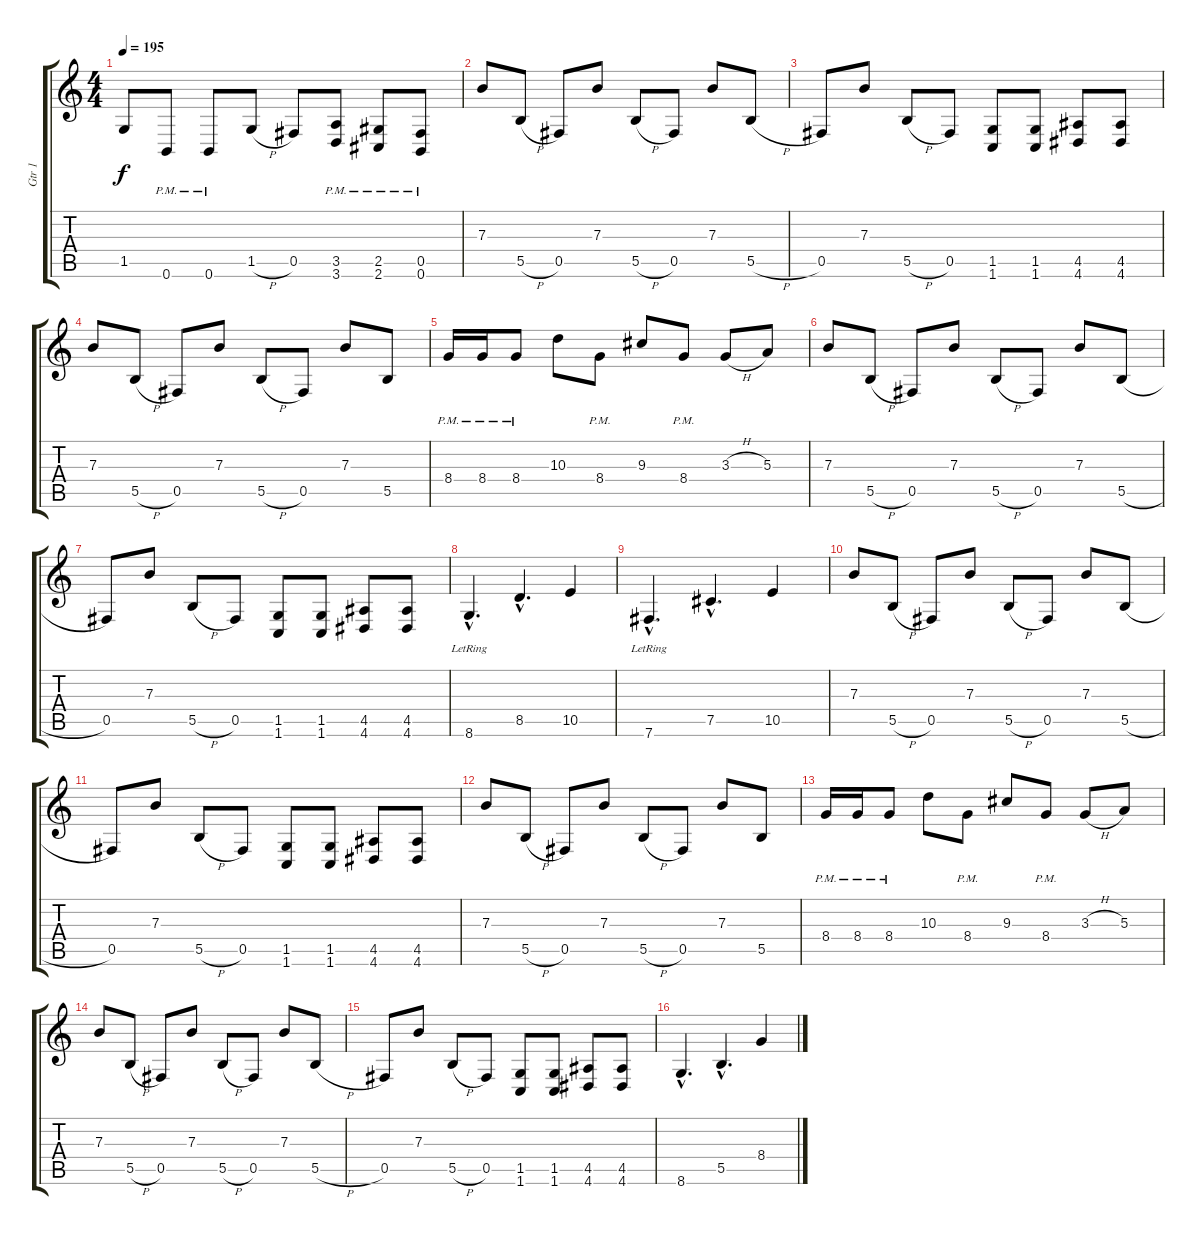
\track ("Gtr 1" "Gtr 1") {instrument distortionguitar}
\staff {score tabs}
\tuning (Db4 Ab3 E3 B2 Gb2 B1) {hide}
\ts (4 4)
\tempo 195
\clef g2
\ks c
1.5.8{dy f} 0.6{pm}.8 0.6{pm}.8 1.5{h}.8 0.5.8 (3.5{pm} 3.6{pm}).8 (2.5{pm} 2.6{pm}).8 (0.5{pm} 0.6{pm}).8 |
7.3.8 5.5{h}.8 0.5.8 7.3.8 5.5{h}.8 0.5.8 7.3.8 5.5{h}.8 |
0.5.8 7.3.8 5.5{h}.8 0.5.8 (1.5 1.6).8 (1.5 1.6).8 (4.5 4.6).8 (4.5 4.6).8 |
7.3.8 5.5{h}.8 0.5.8 7.3.8 5.5{h}.8 0.5.8 7.3.8 5.5.8 |
8.4{pm}.16 8.4{pm}.16 8.4{pm}.8 10.3.8 8.4{pm}.8 9.3.8 8.4{pm}.8 3.3{h}.8 5.3.8 |
7.3.8 5.5{h}.8 0.5.8 7.3.8 5.5{h}.8 0.5.8 7.3.8 5.5{h}.8 |
0.5.8 7.3.8 5.5{h}.8 0.5.8 (1.5 1.6).8 (1.5 1.6).8 (4.5 4.6).8 (4.5 4.6).8 |
8.6{hac lr}.4{d} 8.5{hac}.4{d} 10.5.4 |
7.6{hac lr}.4{d} 7.5{hac}.4{d} 10.5.4 |
7.3.8 5.5{h}.8 0.5.8 7.3.8 5.5{h}.8 0.5.8 7.3.8 5.5{h}.8 |
0.5.8 7.3.8 5.5{h}.8 0.5.8 (1.5 1.6).8 (1.5 1.6).8 (4.5 4.6).8 (4.5 4.6).8 |
7.3.8 5.5{h}.8 0.5.8 7.3.8 5.5{h}.8 0.5.8 7.3.8 5.5.8 |
8.4{pm}.16 8.4{pm}.16 8.4{pm}.8 10.3.8 8.4{pm}.8 9.3.8 8.4{pm}.8 3.3{h}.8 5.3.8 |
7.3.8 5.5{h}.8 0.5.8 7.3.8 5.5{h}.8 0.5.8 7.3.8 5.5{h}.8 |
0.5.8 7.3.8 5.5{h}.8 0.5.8 (1.5 1.6).8 (1.5 1.6).8 (4.5 4.6).8 (4.5 4.6).8 |
8.6{hac}.4{d} 5.5{hac}.4{d} 8.4.4
